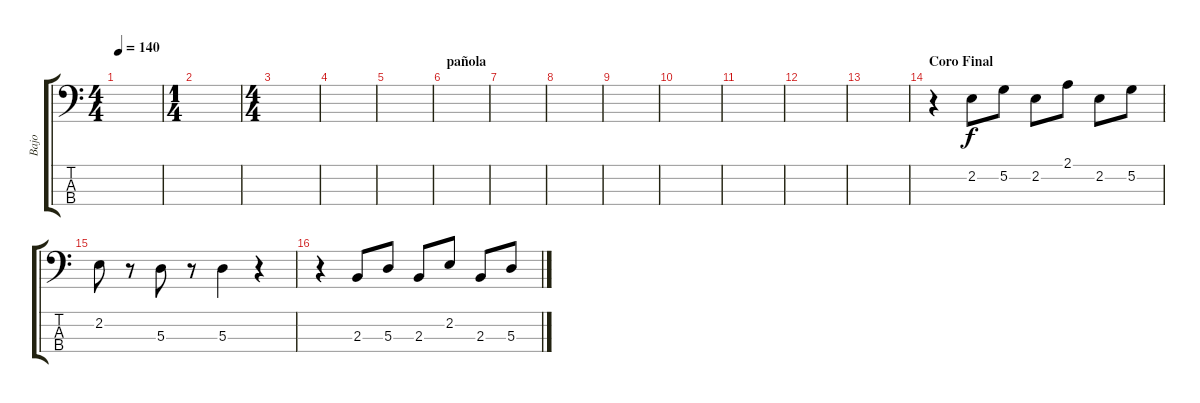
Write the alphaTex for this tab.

\track ("Bajo" "Bajo") {instrument electricbasspick}
\staff {score tabs}
\tuning (G2 D2 A1 E1) {hide}
\ts (4 4)
\tempo 140
\clef f4
\ks c
|
\ts (1 4)
|
\ts (4 4)
|
|
|
\section ("" "pañola")
|
|
|
|
\section ("" "")
|
|
|
|
\section ("" "Coro Final")
r.4 2.2.8 5.2.8 2.2.8 2.1.8 2.2.8 5.2.8 |
2.2.8 r.8 5.3.8 r.8 5.3.4 r.4 |
r.4 2.3.8 5.3.8 2.3.8 2.2.8 2.3.8 5.3.8
